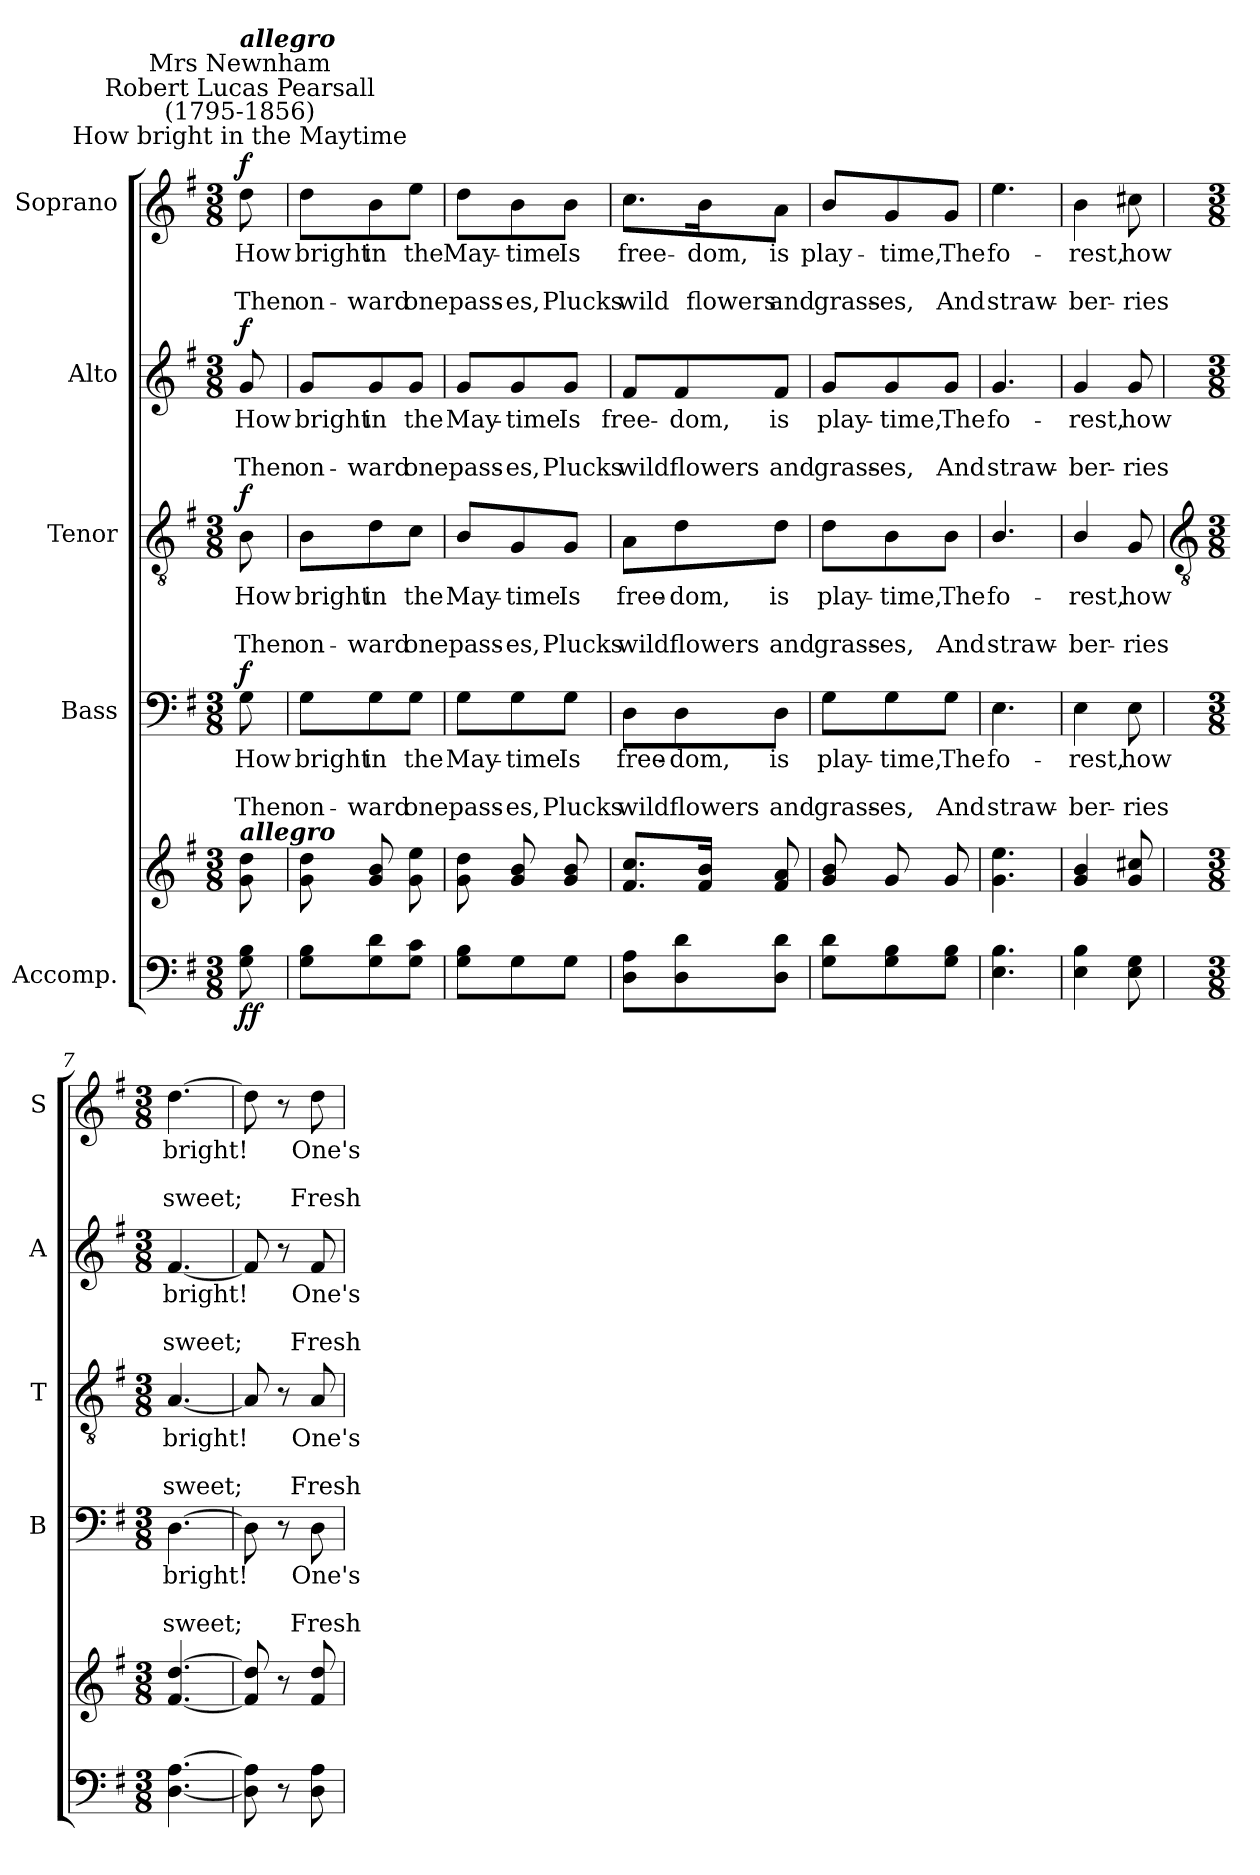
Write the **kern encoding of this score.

**kern	**kern	**dynam	**kern	**text	**text	**text	**dynam	**kern	**text	**text	**text	**dynam	**kern	**text	**text	**text	**dynam	**kern	**text	**text	**text	**dynam
*part5	*part5	*part5	*part4	*part4	*part4	*part4	*part4	*part3	*part3	*part3	*part3	*part3	*part2	*part2	*part2	*part2	*part2	*part1	*part1	*part1	*part1	*part1
*staff6	*staff5	*staff5/6	*staff4	*staff4	*staff4	*staff4	*staff4	*staff3	*staff3	*staff3	*staff3	*staff3	*staff2	*staff2	*staff2	*staff2	*staff2	*staff1	*staff1	*staff1	*staff1	*staff1
*I"Accomp.	*	*	*I"Bass	*	*	*	*	*I"Tenor	*	*	*	*	*I"Alto	*	*	*	*	*I"Soprano	*	*	*	*
*	*	*	*I'B	*	*	*	*	*I'T	*	*	*	*	*I'A	*	*	*	*	*I'S	*	*	*	*
*clefF4	*clefG2	*	*clefF4	*	*	*	*	*clefGv2	*	*	*	*	*clefG2	*	*	*	*	*clefG2	*	*	*	*
*k[f#]	*k[f#]	*	*k[f#]	*	*	*	*	*k[f#]	*	*	*	*	*k[f#]	*	*	*	*	*k[f#]	*	*	*	*
*G:	*G:	*	*G:	*	*	*	*	*G:	*	*	*	*	*G:	*	*	*	*	*G:	*	*	*	*
*M3/8	*M3/8	*	*M3/8	*	*	*	*	*M3/8	*	*	*	*	*M3/8	*	*	*	*	*M3/8	*	*	*	*
=	=	=	=	=	=	=	=	=	=	=	=	=	=	=	=	=	=	=	=	=	=	=
!	!	!	!	!	!	!	!	!	!	!	!	!	!	!	!	!	!	!LO:TX:a:cj:t=How bright in the Maytime	!	!	!	!
!	!	!	!	!	!	!	!	!	!	!	!	!	!	!	!	!	!	!LO:TX:a:cj:t=Robert Lucas Pearsall\n(1795-1856)	!	!	!	!
!	!	!	!	!	!	!	!	!	!	!	!	!	!	!	!	!	!	!LO:TX:a:cj:t=Mrs Newnham	!	!	!	!
!	!	!	!	!	!	!	!	!	!	!	!	!	!	!	!	!	!	!LO:TX:a:Bi:t=allegro	!	!	!	!
!	!LO:TX:a:Bi:t=allegro	!	!	!	!	!	!	!	!	!	!	!	!	!	!	!	!	!	!	!	!	!
!	!	!LO:DY:b=2	!	!LO:LY:b	!	!LO:LY:b	!	!	!LO:LY:b	!	!LO:LY:b	!	!	!LO:LY:b	!	!LO:LY:b	!	!	!LO:LY:b	!	!LO:LY:b	!
!	!	!LO:DY:n=1:b	!	!	!	!	!LO:DY:b	!	!	!	!	!LO:DY:b	!	!	!	!	!LO:DY:b	!	!	!	!	!LO:DY:b
8G 8B	8g\ 8dd\	f f	8G	How	.	Then	f	8B	How	.	Then	f	8g	How	.	Then	f	8dd\	How	.	Then	f
=1	=1	=1	=1	=1	=1	=1	=1	=1	=1	=1	=1	=1	=1	=1	=1	=1	=1	=1	=1	=1	=1	=1
!	!	!	!	!LO:LY:b	!	!LO:LY:b	!	!	!LO:LY:b	!	!LO:LY:b	!	!	!LO:LY:b	!	!LO:LY:b	!	!	!LO:LY:b	!	!LO:LY:b	!
8G\ 8B\L	8g 8dd	.	8G\L	bright	.	on-	.	8B\L	bright	.	on-	.	8g/L	bright	.	on-	.	8dd\L	bright	.	on-	.
!	!	!	!	!LO:LY:b	!	!LO:LY:b	!	!	!LO:LY:b	!	!LO:LY:b	!	!	!LO:LY:b	!	!LO:LY:b	!	!	!LO:LY:b	!	!LO:LY:b	!
8G\ 8d\	8g 8b	.	8G\	-in	.	ward	.	8d\	-in	.	ward	.	8g/	-in	.	ward	.	8b\	-in	.	ward	.
!	!	!	!	!LO:LY:b	!	!LO:LY:b	!	!	!LO:LY:b	!	!LO:LY:b	!	!	!LO:LY:b	!	!LO:LY:b	!	!	!LO:LY:b	!	!LO:LY:b	!
8G\ 8c\J	8g 8ee	.	8G\J	the	.	one	.	8c\J	the	.	one	.	8g/J	the	.	one	.	8ee\J	the	.	one	.
=2	=2	=2	=2	=2	=2	=2	=2	=2	=2	=2	=2	=2	=2	=2	=2	=2	=2	=2	=2	=2	=2	=2
!	!	!	!	!LO:LY:b	!	!LO:LY:b	!	!	!LO:LY:b	!	!LO:LY:b	!	!	!LO:LY:b	!	!LO:LY:b	!	!	!LO:LY:b	!	!LO:LY:b	!
8G\ 8B\L	8g 8dd	.	8G\L	May-	.	-pass-	.	8B/L	May-	.	-pass-	.	8g/L	May-	.	-pass-	.	8dd\L	May-	.	-pass-	.
!	!	!	!	!LO:LY:b	!	!LO:LY:b	!	!	!LO:LY:b	!	!LO:LY:b	!	!	!LO:LY:b	!	!LO:LY:b	!	!	!LO:LY:b	!	!LO:LY:b	!
8G\	8g 8b	.	8G\	-time	.	es,	.	8G/	-time	.	es,	.	8g/	-time	.	es,	.	8b\	-time	.	es,	.
!	!	!	!	!LO:LY:b	!	!LO:LY:b	!	!	!LO:LY:b	!	!LO:LY:b	!	!	!LO:LY:b	!	!LO:LY:b	!	!	!LO:LY:b	!	!LO:LY:b	!
8G\J	8g 8b	.	8G\J	Is	.	Plucks	.	8G/J	Is	.	Plucks	.	8g/J	Is	.	Plucks	.	8b\J	Is	.	Plucks	.
=3	=3	=3	=3	=3	=3	=3	=3	=3	=3	=3	=3	=3	=3	=3	=3	=3	=3	=3	=3	=3	=3	=3
!	!	!	!	!LO:LY:b	!	!LO:LY:b	!	!	!LO:LY:b	!	!LO:LY:b	!	!	!LO:LY:b	!	!LO:LY:b	!	!	!LO:LY:b	!	!LO:LY:b	!
8D\ 8A\L	8.f# 8.ccL	.	8D\L	free-	.	-wild	.	8A\L	free-	.	-wild	.	8f#/L	free-	.	-wild	.	8.cc\L	free-	.	-wild	.
!	!	!	!	!LO:LY:b	!	!LO:LY:b	!	!	!LO:LY:b	!	!LO:LY:b	!	!	!LO:LY:b	!	!LO:LY:b	!	!	!	!	!	!
8D\ 8d\	.	.	8D\	dom,	.	flowers	.	8d\	dom,	.	flowers	.	8f#/	dom,	.	flowers	.	.	.	.	.	.
!	!	!	!	!	!	!	!	!	!	!	!	!	!	!	!	!	!	!	!LO:LY:b	!	!LO:LY:b	!
.	16f# 16bJ	.	.	.	.	.	.	.	.	.	.	.	.	.	.	.	.	16b\K	dom,	.	flowers	.
!	!	!	!	!LO:LY:b	!	!LO:LY:b	!	!	!LO:LY:b	!	!LO:LY:b	!	!	!LO:LY:b	!	!LO:LY:b	!	!	!LO:LY:b	!	!LO:LY:b	!
8D\ 8d\J	8f# 8a	.	8D\J	is	.	and	.	8d\J	is	.	and	.	8f#/J	is	.	and	.	8a\J	is	.	and	.
=4	=4	=4	=4	=4	=4	=4	=4	=4	=4	=4	=4	=4	=4	=4	=4	=4	=4	=4	=4	=4	=4	=4
!	!	!	!	!LO:LY:b	!	!LO:LY:b	!	!	!LO:LY:b	!	!LO:LY:b	!	!	!LO:LY:b	!	!LO:LY:b	!	!	!LO:LY:b	!	!LO:LY:b	!
8G\ 8d\L	8g 8b	.	8G\L	play-	.	-grass-	.	8d\L	play-	.	-grass-	.	8g/L	play-	.	-grass-	.	8b/L	play-	.	-grass-	.
!	!	!	!	!LO:LY:b	!	!LO:LY:b	!	!	!LO:LY:b	!	!LO:LY:b	!	!	!LO:LY:b	!	!LO:LY:b	!	!	!LO:LY:b	!	!LO:LY:b	!
8G\ 8B\	8g	.	8G\	-time,	.	es,	.	8B\	-time,	.	es,	.	8g/	-time,	.	es,	.	8g/	-time,	.	es,	.
!	!	!	!	!LO:LY:b	!	!LO:LY:b	!	!	!LO:LY:b	!	!LO:LY:b	!	!	!LO:LY:b	!	!LO:LY:b	!	!	!LO:LY:b	!	!LO:LY:b	!
8G\ 8B\J	8g	.	8G\J	The	.	And	.	8B\J	The	.	And	.	8g/J	The	.	And	.	8g/J	The	.	And	.
=5	=5	=5	=5	=5	=5	=5	=5	=5	=5	=5	=5	=5	=5	=5	=5	=5	=5	=5	=5	=5	=5	=5
!	!	!	!	!LO:LY:b	!	!LO:LY:b	!	!	!LO:LY:b	!	!LO:LY:b	!	!	!LO:LY:b	!	!LO:LY:b	!	!	!LO:LY:b	!	!LO:LY:b	!
4.E 4.B	4.g 4.ee	.	4.E	fo-	.	-straw-	.	4.B/	fo-	.	-straw-	.	4.g	fo-	.	-straw-	.	4.ee	fo-	.	-straw-	.
=6	=6	=6	=6	=6	=6	=6	=6	=6	=6	=6	=6	=6	=6	=6	=6	=6	=6	=6	=6	=6	=6	=6
!	!	!	!	!LO:LY:b	!	!LO:LY:b	!	!	!LO:LY:b	!	!LO:LY:b	!	!	!LO:LY:b	!	!LO:LY:b	!	!	!LO:LY:b	!	!LO:LY:b	!
4E 4B	4g 4b	.	4E	-rest,	.	ber-	.	4B/	-rest,	.	ber-	.	4g	-rest,	.	ber-	.	4b	-rest,	.	ber-	.
!	!	!	!	!LO:LY:b	!	!LO:LY:b	!	!	!LO:LY:b	!	!LO:LY:b	!	!	!LO:LY:b	!	!LO:LY:b	!	!	!LO:LY:b	!	!LO:LY:b	!
8E 8G	8g 8cc#X	.	8E	-how	.	ries	.	8G	-how	.	ries	.	8g	-how	.	ries	.	8cc#X	-how	.	ries	.
!!LO:LB:g=z
=7	=7	=7	=7	=7	=7	=7	=7	=7	=7	=7	=7	=7	=7	=7	=7	=7	=7	=7	=7	=7	=7	=7
*	*	*	*	*	*	*	*	*clefGv2	*	*	*	*	*	*	*	*	*	*	*	*	*	*
*M3/8	*M3/8	*	*M3/8	*	*	*	*	*M3/8	*	*	*	*	*M3/8	*	*	*	*	*M3/8	*	*	*	*
!	!	!	!	!LO:LY:b	!	!LO:LY:b	!	!	!LO:LY:b	!	!LO:LY:b	!	!	!LO:LY:b	!	!LO:LY:b	!	!	!LO:LY:b	!	!LO:LY:b	!
[4.D [4.A	[4.f# [4.dd	.	[4.D	bright!	.	sweet;	.	[4.A	bright!	.	sweet;	.	[4.f#	bright!	.	sweet;	.	[4.dd	bright!	.	sweet;	.
=8	=8	=8	=8	=8	=8	=8	=8	=8	=8	=8	=8	=8	=8	=8	=8	=8	=8	=8	=8	=8	=8	=8
8D] 8A]	8f#] 8dd]	.	8D]	.	.	.	.	8A]	.	.	.	.	8f#]	.	.	.	.	8dd]	.	.	.	.
8r	8r	.	8r	.	.	.	.	8r	.	.	.	.	8r	.	.	.	.	8r	.	.	.	.
!	!	!	!	!LO:LY:b	!	!LO:LY:b	!	!	!LO:LY:b	!	!LO:LY:b	!	!	!LO:LY:b	!	!LO:LY:b	!	!	!LO:LY:b	!	!LO:LY:b	!
8D 8A	8f# 8dd	.	8D	One's	.	Fresh	.	8A	One's	.	Fresh	.	8f#	One's	.	Fresh	.	8dd	One's	.	Fresh	.
=	=	=	=	=	=	=	=	=	=	=	=	=	=	=	=	=	=	=	=	=	=	=
*-	*-	*-	*-	*-	*-	*-	*-	*-	*-	*-	*-	*-	*-	*-	*-	*-	*-	*-	*-	*-	*-	*-
